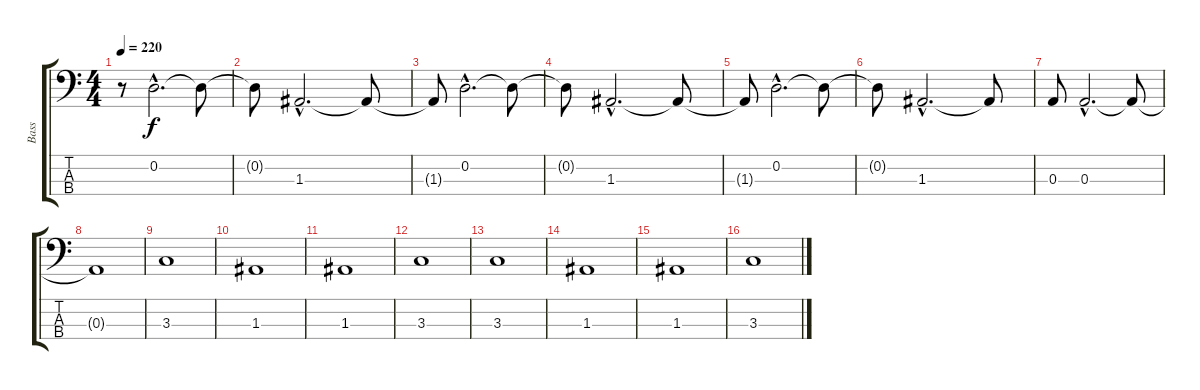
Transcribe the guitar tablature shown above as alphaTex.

\track ("Bass" "Bass") {instrument fretlessbass}
\staff {score tabs}
\tuning (G2 D2 A1 E1) {hide}
\ts (4 4)
\tempo 220
\clef f4
\ks c
r.8{dy f} 0.2{hac}.2{d} 0.2{t}.8 |
0.2{t}.8 1.3{hac}.2{d} 1.3{t}.8 |
1.3{t}.8 0.2{hac}.2{d} 0.2{t}.8 |
0.2{t}.8 1.3{hac}.2{d} 1.3{t}.8 |
1.3{t}.8 0.2{hac}.2{d} 0.2{t}.8 |
0.2{t}.8 1.3{hac}.2{d} 1.3{t}.8 |
0.3.8 0.3{hac}.2{d} 0.3{t}.8 |
0.3{t}.1 |
3.3.1 |
1.3.1 |
1.3.1 |
3.3.1 |
3.3.1 |
1.3.1 |
1.3.1 |
3.3.1
